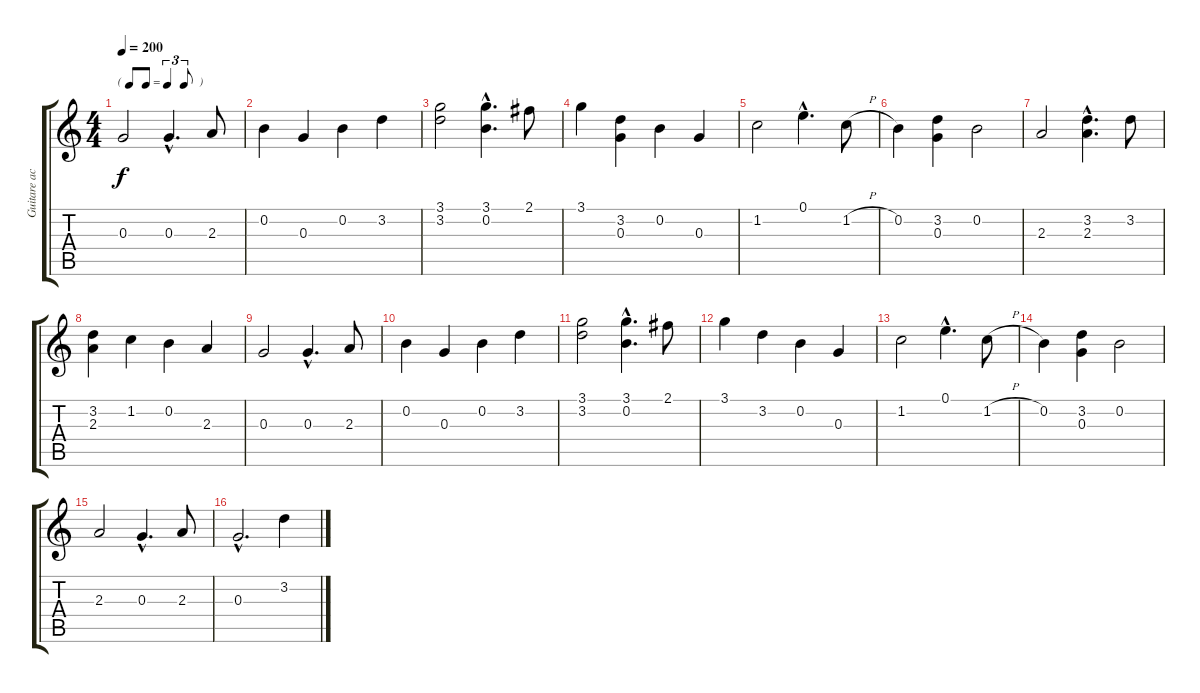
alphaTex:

\track ("Guitare accoustique" "Guitare ac") {instrument acousticguitarnylon}
\staff {score tabs}
\tuning (E4 B3 G3 D3 A2 E2) {hide}
\ts (4 4)
\tf triplet8th
\tempo 200
\clef g2
\ks c
0.3.2{dy f instrument acousticguitarnylon} 0.3{hac}.4{d} 2.3.8 |
0.2.4 0.3.4 0.2.4 3.2.4 |
(3.1 3.2).2 (3.1{hac} 0.2{hac}).4{d} 2.1.8 |
3.1.4 (3.2 0.3).4 0.2.4 0.3.4 |
1.2.2 0.1{hac}.4{d} 1.2{h}.8 |
0.2.4 (3.2 0.3).4 0.2.2 |
2.3.2 (3.2{hac} 2.3{hac}).4{d} 3.2.8 |
(3.2 2.3).4 1.2.4 0.2.4 2.3.4 |
0.3.2 0.3{hac}.4{d} 2.3.8 |
0.2.4 0.3.4 0.2.4 3.2.4 |
(3.1 3.2).2 (3.1{hac} 0.2{hac}).4{d} 2.1.8 |
3.1.4 3.2.4 0.2.4 0.3.4 |
1.2.2 0.1{hac}.4{d} 1.2{h}.8 |
0.2.4 (3.2 0.3).4 0.2.2 |
2.3.2 0.3{hac}.4{d} 2.3.8 |
0.3{hac}.2{d} 3.2.4
